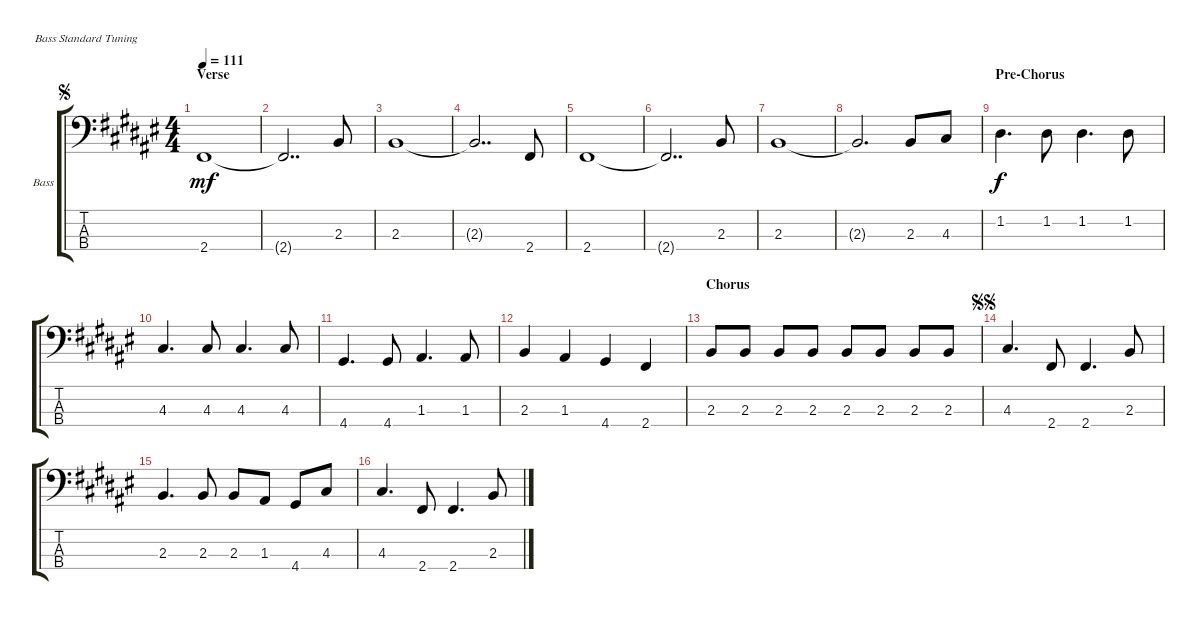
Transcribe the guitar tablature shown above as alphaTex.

\bracketExtendMode groupsimilarinstruments
\useSystemSignSeparator
\multiTrackTrackNamePolicy allsystems
\firstSystemTrackNameOrientation horizontal
\otherSystemsTrackNameOrientation horizontal
\track ("Bass" "Bass") {instrument electricbassfinger}
\staff {score tabs}
\tuning (G2 D2 A1 E1)
\ts (4 4)
\section ("" "Verse")
\jump segno
\tempo 111
\clef f4
\ks f#
2.4.1{dy mf} |
2.4{t}.2{dd} 2.3.8 |
2.3.1 |
2.3{t}.2{dd} 2.4.8 |
2.4.1 |
2.4{t}.2{dd} 2.3.8 |
2.3.1 |
2.3{t}.2{d} 2.3.8 4.3.8 |
\section ("" "Pre-Chorus")
1.2.4{d dy f} 1.2.8 1.2.4{d} 1.2.8 |
4.3.4{d} 4.3.8 4.3.4{d} 4.3.8 |
4.4.4{d} 4.4.8 1.3.4{d} 1.3.8 |
2.3.4 1.3.4 4.4.4 2.4.4 |
\section ("" "Chorus")
2.3.8 2.3.8 2.3.8 2.3.8 2.3.8 2.3.8 2.3.8 2.3.8 |
\jump segnosegno
4.3.4{d} 2.4.8 2.4.4{d} 2.3.8 |
2.3.4{d} 2.3.8 2.3.8 1.3.8 4.4.8 4.3.8 |
4.3.4{d} 2.4.8 2.4.4{d} 2.3.8
